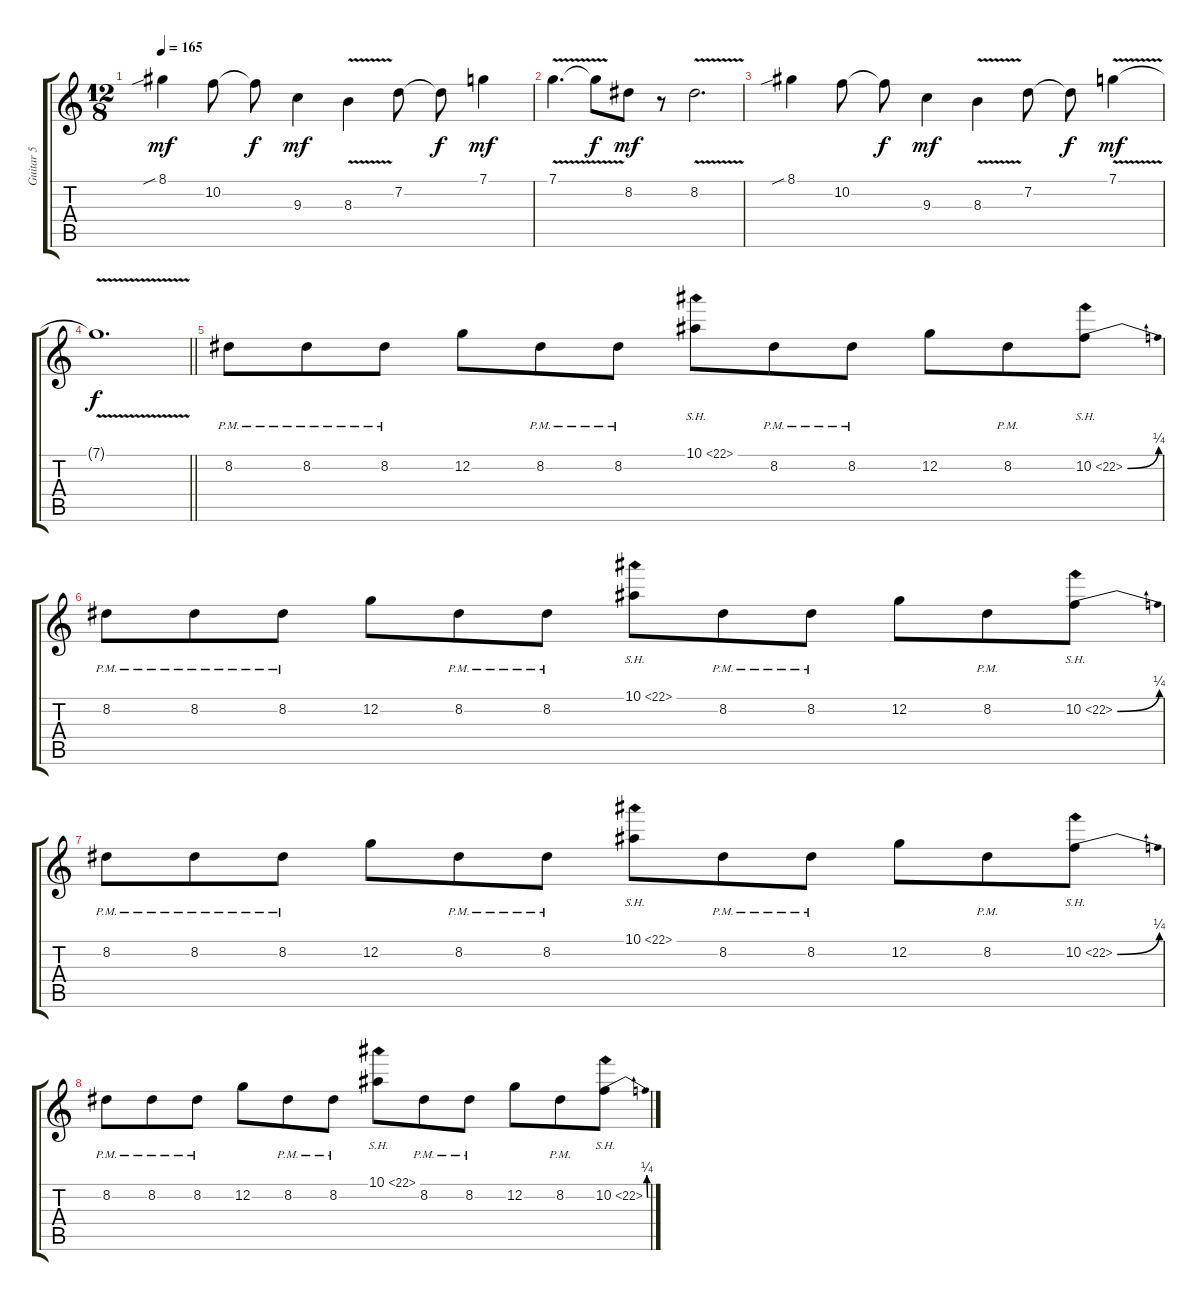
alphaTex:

\track ("Guitar 5" "Guitar 5") {instrument distortionguitar}
\staff {score tabs}
\tuning (C4 G3 Eb3 Bb2 F2 C2) {hide}
\ts (12 8)
\tempo 165
\clef g2
\ks c
8.1{sib}.4{dy mf} 10.2.8 10.2{t}.8{dy f} 9.3.4{dy mf} 8.3{v}.4 7.2.8 7.2{t}.8{dy f} 7.1.4{dy mf} |
7.1{v}.4{d} 7.1{t}.8{dy f} 8.2.8{dy mf} r.8 8.2{v}.2{d} |
8.1{sib}.4 10.2.8 10.2{t}.8{dy f} 9.3.4{dy mf} 8.3{v}.4 7.2.8 7.2{t}.8{dy f} 7.1{v}.4{dy mf} |
\barLineRight lightlight
7.1{t}.1{d dy f} |
\section ("" "")
8.2{pm}.8{volume 0} 8.2{pm}.8{volume 8} 8.2{pm}.8 12.2.8 8.2{pm}.8 8.2{pm}.8 10.1{sh 12}.8 8.2{pm}.8 8.2{pm}.8 12.2.8 8.2{pm}.8 10.2{be (bend 0 0 60 1) sh 12}.8 |
8.2{pm}.8 8.2{pm}.8 8.2{pm}.8 12.2.8 8.2{pm}.8 8.2{pm}.8 10.1{sh 12}.8 8.2{pm}.8 8.2{pm}.8 12.2.8 8.2{pm}.8 10.2{be (bend 0 0 60 1) sh 12}.8 |
8.2{pm}.8 8.2{pm}.8 8.2{pm}.8 12.2.8 8.2{pm}.8 8.2{pm}.8 10.1{sh 12}.8 8.2{pm}.8 8.2{pm}.8 12.2.8 8.2{pm}.8 10.2{be (bend 0 0 60 1) sh 12}.8 |
8.2{pm}.8 8.2{pm}.8 8.2{pm}.8 12.2.8 8.2{pm}.8 8.2{pm}.8 10.1{sh 12}.8 8.2{pm}.8 8.2{pm}.8 12.2.8 8.2{pm}.8 10.2{be (bend 0 0 60 1) sh 12}.8
